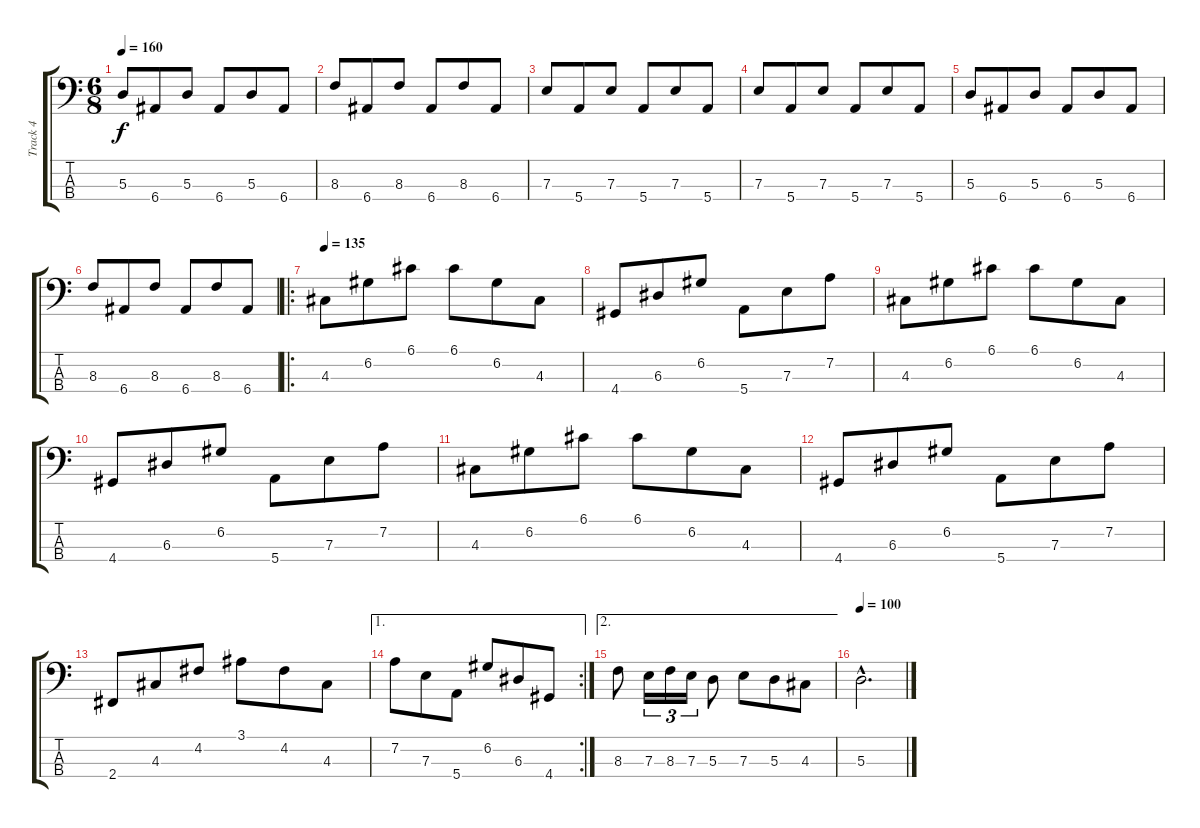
\track ("Track 4" "Track 4") {instrument electricbassfinger}
\staff {score tabs}
\tuning (G2 D2 A1 E1) {hide}
\ts (6 8)
\tempo 160
\clef f4
\ks c
5.3.8{dy f} 6.4.8 5.3.8 6.4.8 5.3.8 6.4.8 |
8.3.8 6.4.8 8.3.8 6.4.8 8.3.8 6.4.8 |
7.3.8 5.4.8 7.3.8 5.4.8 7.3.8 5.4.8 |
7.3.8 5.4.8 7.3.8 5.4.8 7.3.8 5.4.8 |
5.3.8 6.4.8 5.3.8 6.4.8 5.3.8 6.4.8 |
8.3.8 6.4.8 8.3.8 6.4.8 8.3.8 6.4.8 |
\ro
\tempo 135
4.3.8 6.2.8 6.1.8 6.1.8 6.2.8 4.3.8 |
4.4.8 6.3.8 6.2.8 5.4.8 7.3.8 7.2.8 |
4.3.8 6.2.8 6.1.8 6.1.8 6.2.8 4.3.8 |
4.4.8 6.3.8 6.2.8 5.4.8 7.3.8 7.2.8 |
4.3.8 6.2.8 6.1.8 6.1.8 6.2.8 4.3.8 |
4.4.8 6.3.8 6.2.8 5.4.8 7.3.8 7.2.8 |
2.4.8 4.3.8 4.2.8 3.1.8 4.2.8 4.3.8 |
\ae 1
\rc 2
7.2.8 7.3.8 5.4.8 6.2.8 6.3.8 4.4.8 |
\ae 2
8.3.8 7.3.16{tu (3 2)} 8.3.16{tu (3 2)} 7.3.16{tu (3 2)} 5.3.8 7.3.8 5.3.8 4.3.8 |
\tempo 100
5.3{hac}.2{d}
